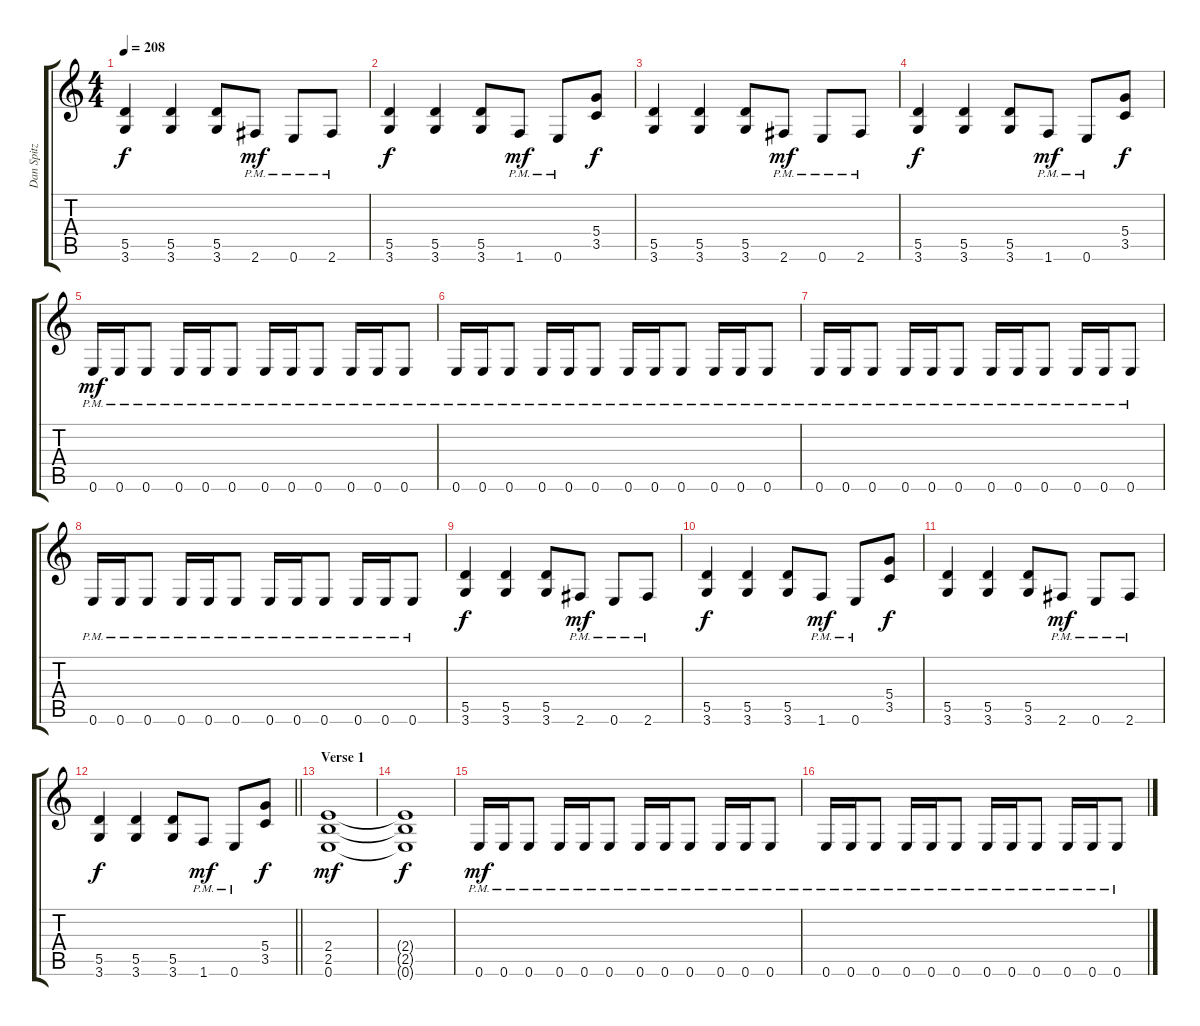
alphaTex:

\track ("Dan Spitz" "Dan Spitz") {instrument overdrivenguitar}
\staff {score tabs}
\tuning (E4 B3 G3 D3 A2 E2) {hide}
\ts (4 4)
\tempo 208
\clef g2
\ks c
(5.5 3.6).4{dy f} (5.5 3.6).4 (5.5 3.6).8 2.6{pm}.8{dy mf} 0.6{pm}.8 2.6{pm}.8 |
(5.5 3.6).4{dy f} (5.5 3.6).4 (5.5 3.6).8 1.6{pm}.8{dy mf} 0.6{pm}.8 (5.4 3.5).8{dy f} |
(5.5 3.6).4 (5.5 3.6).4 (5.5 3.6).8 2.6{pm}.8{dy mf} 0.6{pm}.8 2.6{pm}.8 |
(5.5 3.6).4{dy f} (5.5 3.6).4 (5.5 3.6).8 1.6{pm}.8{dy mf} 0.6{pm}.8 (5.4 3.5).8{dy f} |
0.6{pm}.16{dy mf} 0.6{pm}.16 0.6{pm}.8 0.6{pm}.16 0.6{pm}.16 0.6{pm}.8 0.6{pm}.16 0.6{pm}.16 0.6{pm}.8 0.6{pm}.16 0.6{pm}.16 0.6{pm}.8 |
0.6{pm}.16 0.6{pm}.16 0.6{pm}.8 0.6{pm}.16 0.6{pm}.16 0.6{pm}.8 0.6{pm}.16 0.6{pm}.16 0.6{pm}.8 0.6{pm}.16 0.6{pm}.16 0.6{pm}.8 |
0.6{pm}.16 0.6{pm}.16 0.6{pm}.8 0.6{pm}.16 0.6{pm}.16 0.6{pm}.8 0.6{pm}.16 0.6{pm}.16 0.6{pm}.8 0.6{pm}.16 0.6{pm}.16 0.6{pm}.8 |
0.6{pm}.16 0.6{pm}.16 0.6{pm}.8 0.6{pm}.16 0.6{pm}.16 0.6{pm}.8 0.6{pm}.16 0.6{pm}.16 0.6{pm}.8 0.6{pm}.16 0.6{pm}.16 0.6{pm}.8 |
(5.5 3.6).4{dy f} (5.5 3.6).4 (5.5 3.6).8 2.6{pm}.8{dy mf} 0.6{pm}.8 2.6{pm}.8 |
(5.5 3.6).4{dy f} (5.5 3.6).4 (5.5 3.6).8 1.6{pm}.8{dy mf} 0.6{pm}.8 (5.4 3.5).8{dy f} |
(5.5 3.6).4 (5.5 3.6).4 (5.5 3.6).8 2.6{pm}.8{dy mf} 0.6{pm}.8 2.6{pm}.8 |
\barLineRight lightlight
(5.5 3.6).4{dy f} (5.5 3.6).4 (5.5 3.6).8 1.6{pm}.8{dy mf} 0.6{pm}.8 (5.4 3.5).8{dy f} |
\section ("" "Verse 1")
(2.4 2.5 0.6).1{dy mf} |
(2.4{t} 2.5{t} 0.6{t}).1{dy f} |
0.6{pm}.16{dy mf} 0.6{pm}.16 0.6{pm}.8 0.6{pm}.16 0.6{pm}.16 0.6{pm}.8 0.6{pm}.16 0.6{pm}.16 0.6{pm}.8 0.6{pm}.16 0.6{pm}.16 0.6{pm}.8 |
0.6{pm}.16 0.6{pm}.16 0.6{pm}.8 0.6{pm}.16 0.6{pm}.16 0.6{pm}.8 0.6{pm}.16 0.6{pm}.16 0.6{pm}.8 0.6{pm}.16 0.6{pm}.16 0.6{pm}.8
